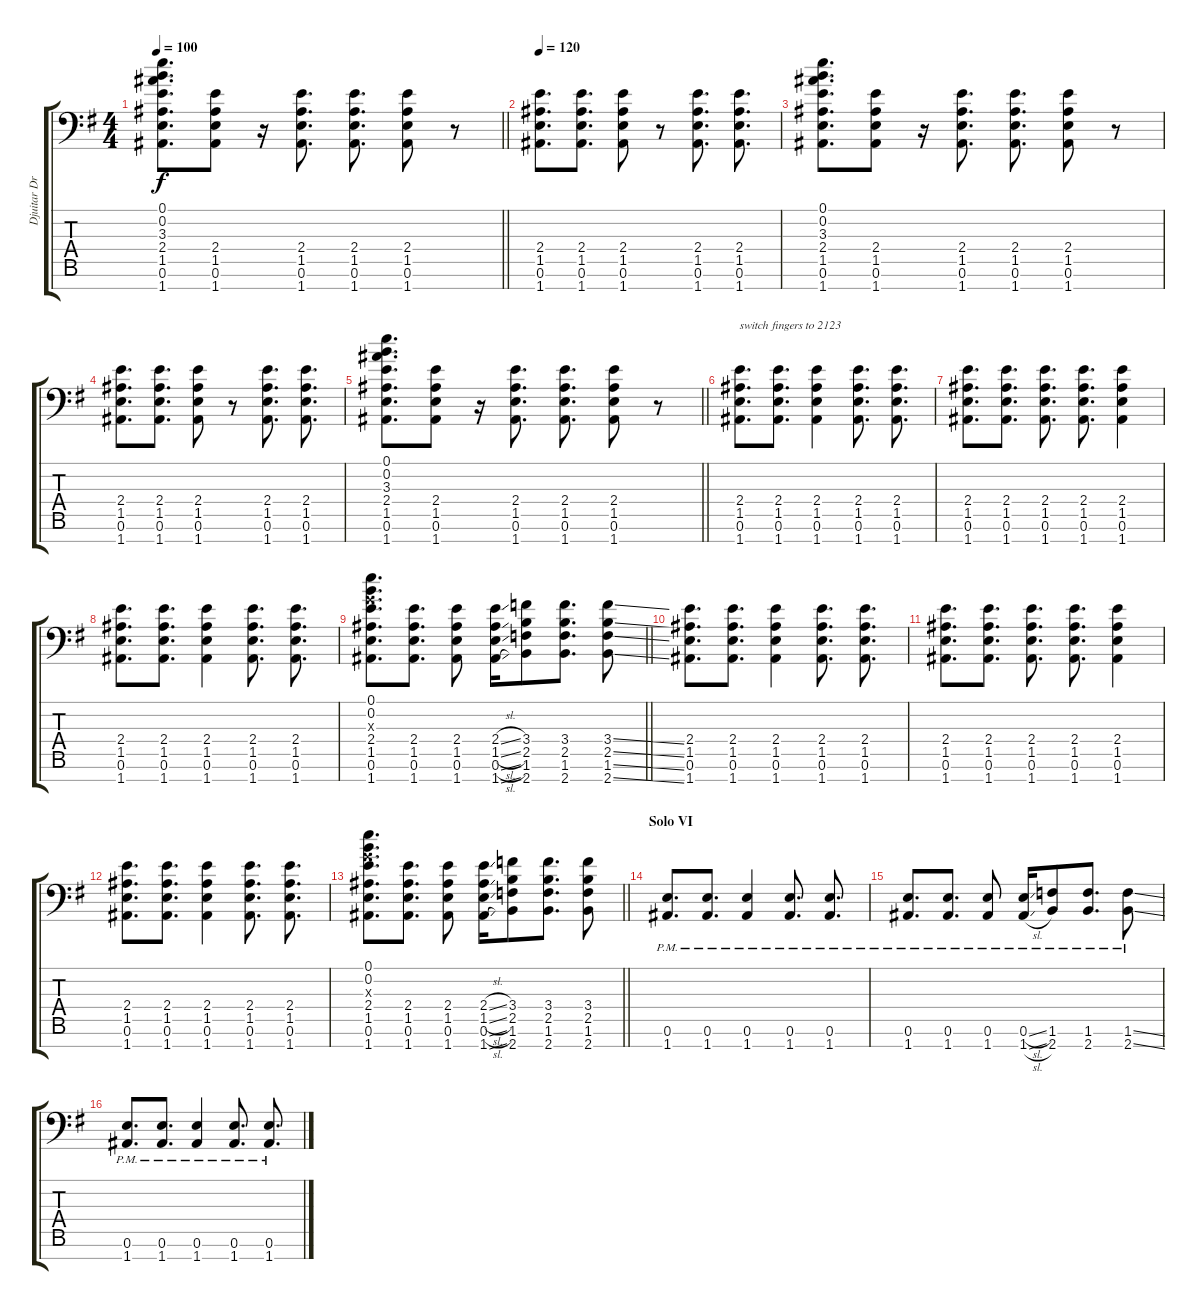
\track ("Djuitar Dropped A" "Djuitar Dr") {instrument distortionguitar}
\staff {score tabs}
\tuning (E4 B3 G3 D3 A2 E2 A1) {hide}
\ts (4 4)
\tempo 100
\clef f4
\barLineRight lightlight
\ks eminor
(0.1 0.2 3.3 2.4 1.5 0.6 1.7).8{d dy f} (2.4 1.5 0.6 1.7).8 r.16 (2.4 1.5 0.6 1.7).8{d} (2.4 1.5 0.6 1.7).8{d} (2.4 1.5 0.6 1.7).8 r.8 |
\tempo 120
(2.4 1.5 0.6 1.7).8{d} (2.4 1.5 0.6 1.7).8{d} (2.4 1.5 0.6 1.7).8 r.8 (2.4 1.5 0.6 1.7).8{d} (2.4 1.5 0.6 1.7).8{d} |
(0.1 0.2 3.3 2.4 1.5 0.6 1.7).8{d} (2.4 1.5 0.6 1.7).8 r.16 (2.4 1.5 0.6 1.7).8{d} (2.4 1.5 0.6 1.7).8{d} (2.4 1.5 0.6 1.7).8 r.8 |
(2.4 1.5 0.6 1.7).8{d} (2.4 1.5 0.6 1.7).8{d} (2.4 1.5 0.6 1.7).8 r.8 (2.4 1.5 0.6 1.7).8{d} (2.4 1.5 0.6 1.7).8{d} |
\barLineRight lightlight
(0.1 0.2 3.3 2.4 1.5 0.6 1.7).8{d} (2.4 1.5 0.6 1.7).8 r.16 (2.4 1.5 0.6 1.7).8{d} (2.4 1.5 0.6 1.7).8{d} (2.4 1.5 0.6 1.7).8 r.8 |
\section ("" "")
(2.4 1.5 0.6 1.7).8{d txt "switch fingers to 2123"} (2.4 1.5 0.6 1.7).8{d} (2.4 1.5 0.6 1.7).4 (2.4 1.5 0.6 1.7).8{d} (2.4 1.5 0.6 1.7).8{d} |
(2.4 1.5 0.6 1.7).8{d} (2.4 1.5 0.6 1.7).8{d} (2.4 1.5 0.6 1.7).8{d} (2.4 1.5 0.6 1.7).8{d} (2.4 1.5 0.6 1.7).4 |
(2.4 1.5 0.6 1.7).8{d} (2.4 1.5 0.6 1.7).8{d} (2.4 1.5 0.6 1.7).4 (2.4 1.5 0.6 1.7).8{d} (2.4 1.5 0.6 1.7).8{d} |
\barLineRight lightlight
(0.1 0.2 0.3{x} 2.4 1.5 0.6 1.7).8{d} (2.4 1.5 0.6 1.7).8{d} (2.4 1.5 0.6 1.7).8 (2.4{sl} 1.5{sl} 0.6{sl} 1.7{sl}).16 (3.4 2.5 1.6 2.7).8 (3.4 2.5 1.6 2.7).8{d} (3.4{ss} 2.5{ss} 1.6{ss} 2.7{ss}).8 |
(2.4 1.5 0.6 1.7).8{d} (2.4 1.5 0.6 1.7).8{d} (2.4 1.5 0.6 1.7).4 (2.4 1.5 0.6 1.7).8{d} (2.4 1.5 0.6 1.7).8{d} |
(2.4 1.5 0.6 1.7).8{d} (2.4 1.5 0.6 1.7).8{d} (2.4 1.5 0.6 1.7).8{d} (2.4 1.5 0.6 1.7).8{d} (2.4 1.5 0.6 1.7).4 |
(2.4 1.5 0.6 1.7).8{d} (2.4 1.5 0.6 1.7).8{d} (2.4 1.5 0.6 1.7).4 (2.4 1.5 0.6 1.7).8{d} (2.4 1.5 0.6 1.7).8{d} |
\barLineRight lightlight
(0.1 0.2 0.3{x} 2.4 1.5 0.6 1.7).8{d} (2.4 1.5 0.6 1.7).8{d} (2.4 1.5 0.6 1.7).8 (2.4{sl} 1.5{sl} 0.6{sl} 1.7{sl}).16 (3.4 2.5 1.6 2.7).8 (3.4 2.5 1.6 2.7).8{d} (3.4 2.5 1.6 2.7).8 |
\section ("" "Solo VI")
(0.6{pm} 1.7{pm}).8{d} (0.6{pm} 1.7{pm}).8{d} (0.6{pm} 1.7{pm}).4 (0.6{pm} 1.7{pm}).8{d} (0.6{pm} 1.7{pm}).8{d} |
(0.6{pm} 1.7{pm}).8{d} (0.6{pm} 1.7{pm}).8{d} (0.6{pm} 1.7{pm}).8 (0.6{sl pm} 1.7{sl pm}).16 (1.6{pm} 2.7{pm}).8 (1.6{pm} 2.7{pm}).8{d} (1.6{ss pm} 2.7{ss pm}).8 |
(0.6{pm} 1.7{pm}).8{d} (0.6{pm} 1.7{pm}).8{d} (0.6{pm} 1.7{pm}).4 (0.6{pm} 1.7{pm}).8{d} (0.6{pm} 1.7{pm}).8{d}
